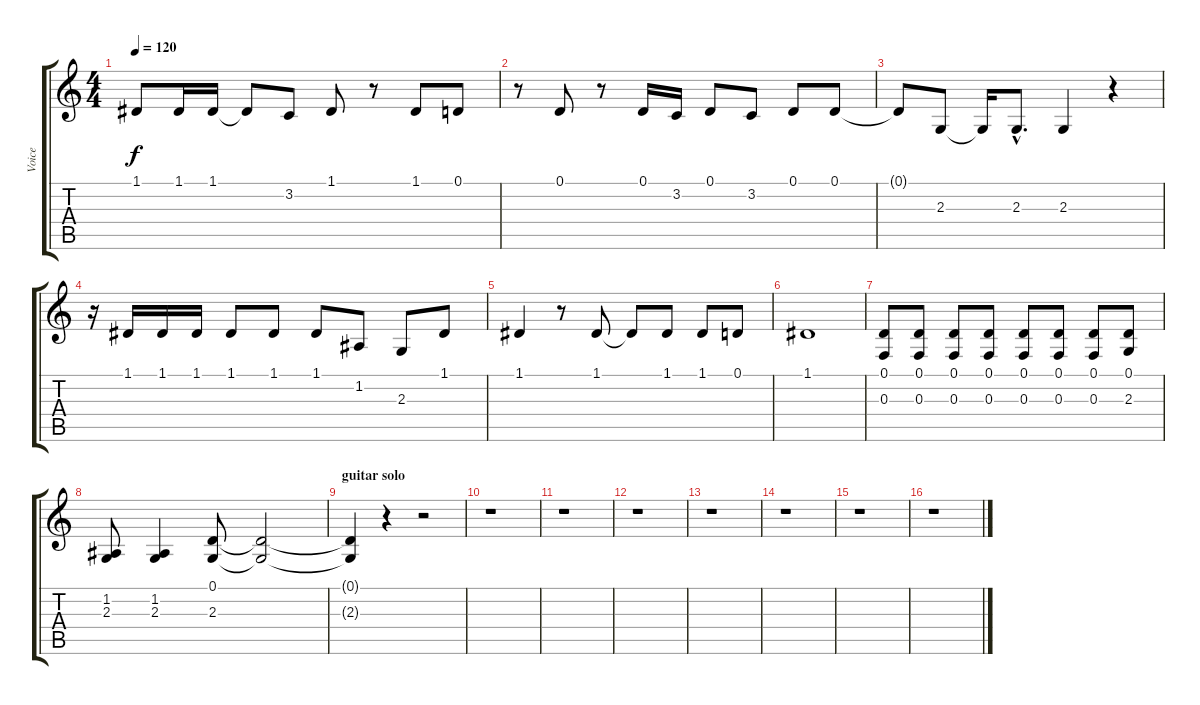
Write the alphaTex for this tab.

\track ("Voice" "Voice") {instrument tenorsax}
\staff {score tabs}
\tuning (D4 A3 F3 C3 G2 D2) {hide}
\ts (4 4)
\tempo 120
\clef g2
\ks c
1.1.8{dy f} 1.1.16 1.1.16 1.1{t}.8 3.2.8 1.1.8 r.8 1.1.8 0.1.8 |
r.8 0.1.8 r.8 0.1.16 3.2.16 0.1.8 3.2.8 0.1.8 0.1.8 |
0.1{t}.8 2.3.8 2.3{t}.16 2.3{hac}.8{d} 2.3.4 r.4 |
r.16 1.1.16 1.1.16 1.1.16 1.1.8 1.1.8 1.1.8 1.2.8 2.3.8 1.1.8 |
1.1.4 r.8 1.1.8 1.1{t}.8 1.1.8 1.1.8 0.1.8 |
1.1.1 |
(0.1 0.3).8 (0.1 0.3).8 (0.1 0.3).8 (0.1 0.3).8 (0.1 0.3).8 (0.1 0.3).8 (0.1 0.3).8 (0.1 2.3).8 |
(1.2 2.3).8 (1.2 2.3).4 (0.1 2.3).8 (0.1{t} 2.3{t}).2 |
\section ("" "guitar solo")
(0.1{t} 2.3{t}).4 r.4 r.2 |
r.1 |
r.1 |
r.1 |
r.1 |
r.1 |
r.1 |
r.1
